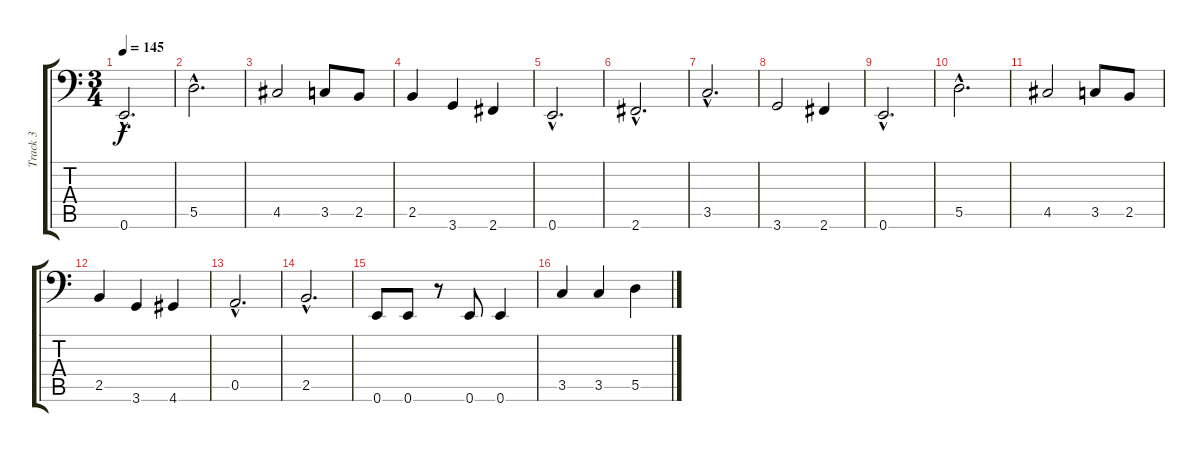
\track ("Track 3" "Track 3") {instrument acousticbass}
\staff {score tabs}
\tuning (E3 B2 G2 D2 A1 E1) {hide}
\ts (3 4)
\tempo 145
\clef f4
\ks c
0.6{hac}.2{d dy f} |
5.5{hac}.2{d} |
4.5.2 3.5.8 2.5.8 |
2.5.4 3.6.4 2.6.4 |
0.6{hac}.2{d} |
2.6{hac}.2{d} |
3.5{hac}.2{d} |
3.6.2 2.6.4 |
0.6{hac}.2{d} |
5.5{hac}.2{d} |
4.5.2 3.5.8 2.5.8 |
2.5.4 3.6.4 4.6.4 |
0.5{hac}.2{d} |
2.5{hac}.2{d} |
0.6.8 0.6.8 r.8 0.6.8 0.6.4 |
3.5.4 3.5.4 5.5.4
